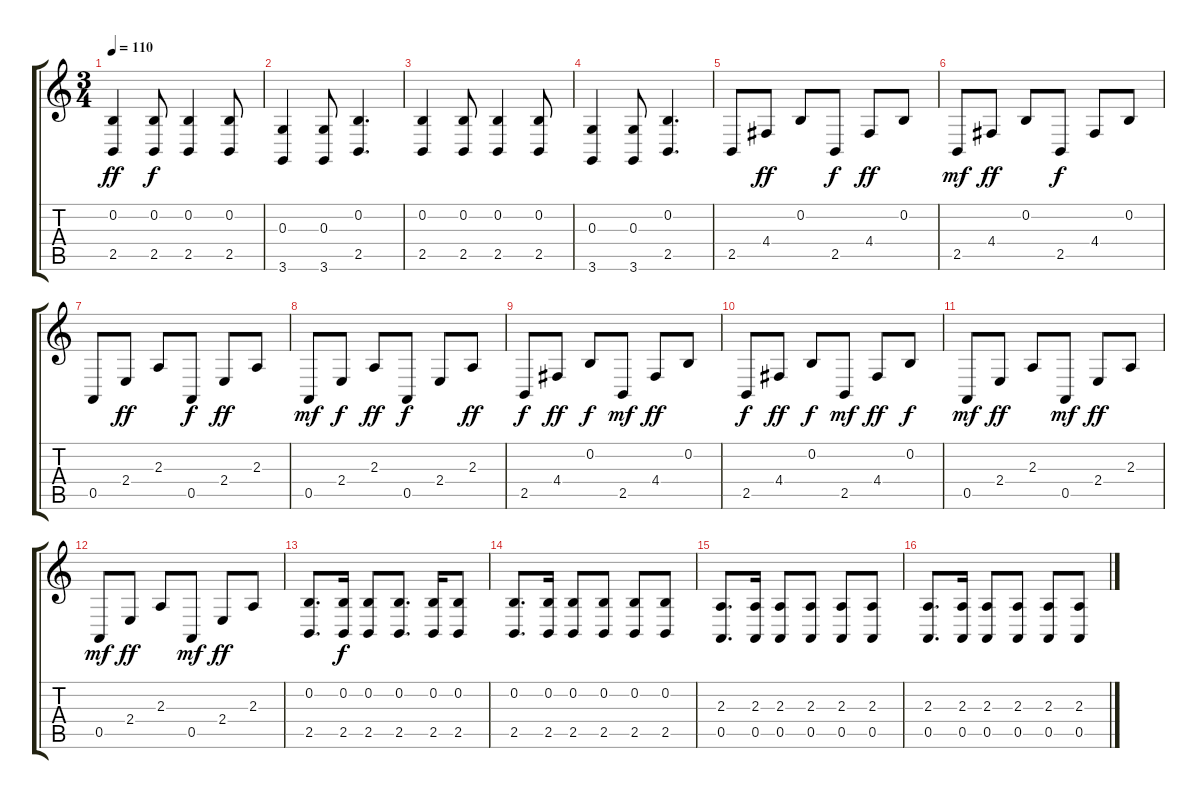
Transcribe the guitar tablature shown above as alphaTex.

\track "" {instrument brightacousticpiano}
\staff {score tabs}
\tuning (E4 B3 G3 D3 A2 E2) {hide}
\ts (3 4)
\tempo 110
\clef g2
\ks c
(0.2 2.5).4{dy ff} (0.2 2.5).8{dy f} (0.2 2.5).4 (0.2 2.5).8 |
(0.3 3.6).4 (0.3 3.6).8 (0.2 2.5).4{d} |
(0.2 2.5).4 (0.2 2.5).8 (0.2 2.5).4 (0.2 2.5).8 |
(0.3 3.6).4 (0.3 3.6).8 (0.2 2.5).4{d} |
2.5.8 4.4.8{dy ff} 0.2.8 2.5.8{dy f} 4.4.8{dy ff} 0.2.8 |
2.5.8{dy mf} 4.4.8{dy ff} 0.2.8 2.5.8{dy f} 4.4.8 0.2.8 |
0.5.8 2.4.8{dy ff} 2.3.8 0.5.8{dy f} 2.4.8{dy ff} 2.3.8 |
0.5.8{dy mf} 2.4.8{dy f} 2.3.8{dy ff} 0.5.8{dy f} 2.4.8 2.3.8{dy ff} |
2.5.8{dy f} 4.4.8{dy ff} 0.2.8{dy f} 2.5.8{dy mf} 4.4.8{dy ff} 0.2.8 |
2.5.8{dy f} 4.4.8{dy ff} 0.2.8{dy f} 2.5.8{dy mf} 4.4.8{dy ff} 0.2.8{dy f} |
0.5.8{dy mf} 2.4.8{dy ff} 2.3.8 0.5.8{dy mf} 2.4.8{dy ff} 2.3.8 |
0.5.8{dy mf} 2.4.8{dy ff} 2.3.8 0.5.8{dy mf} 2.4.8{dy ff} 2.3.8 |
(0.2 2.5).8{d} (0.2 2.5).16{dy f} (0.2 2.5).8 (0.2 2.5).8{d} (0.2 2.5).16 (0.2 2.5).8 |
(0.2 2.5).8{d} (0.2 2.5).16 (0.2 2.5).8 (0.2 2.5).8 (0.2 2.5).8 (0.2 2.5).8 |
(2.3 0.5).8{d} (2.3 0.5).16 (2.3 0.5).8 (2.3 0.5).8 (2.3 0.5).8 (2.3 0.5).8 |
(2.3 0.5).8{d} (2.3 0.5).16 (2.3 0.5).8 (2.3 0.5).8 (2.3 0.5).8 (2.3 0.5).8
